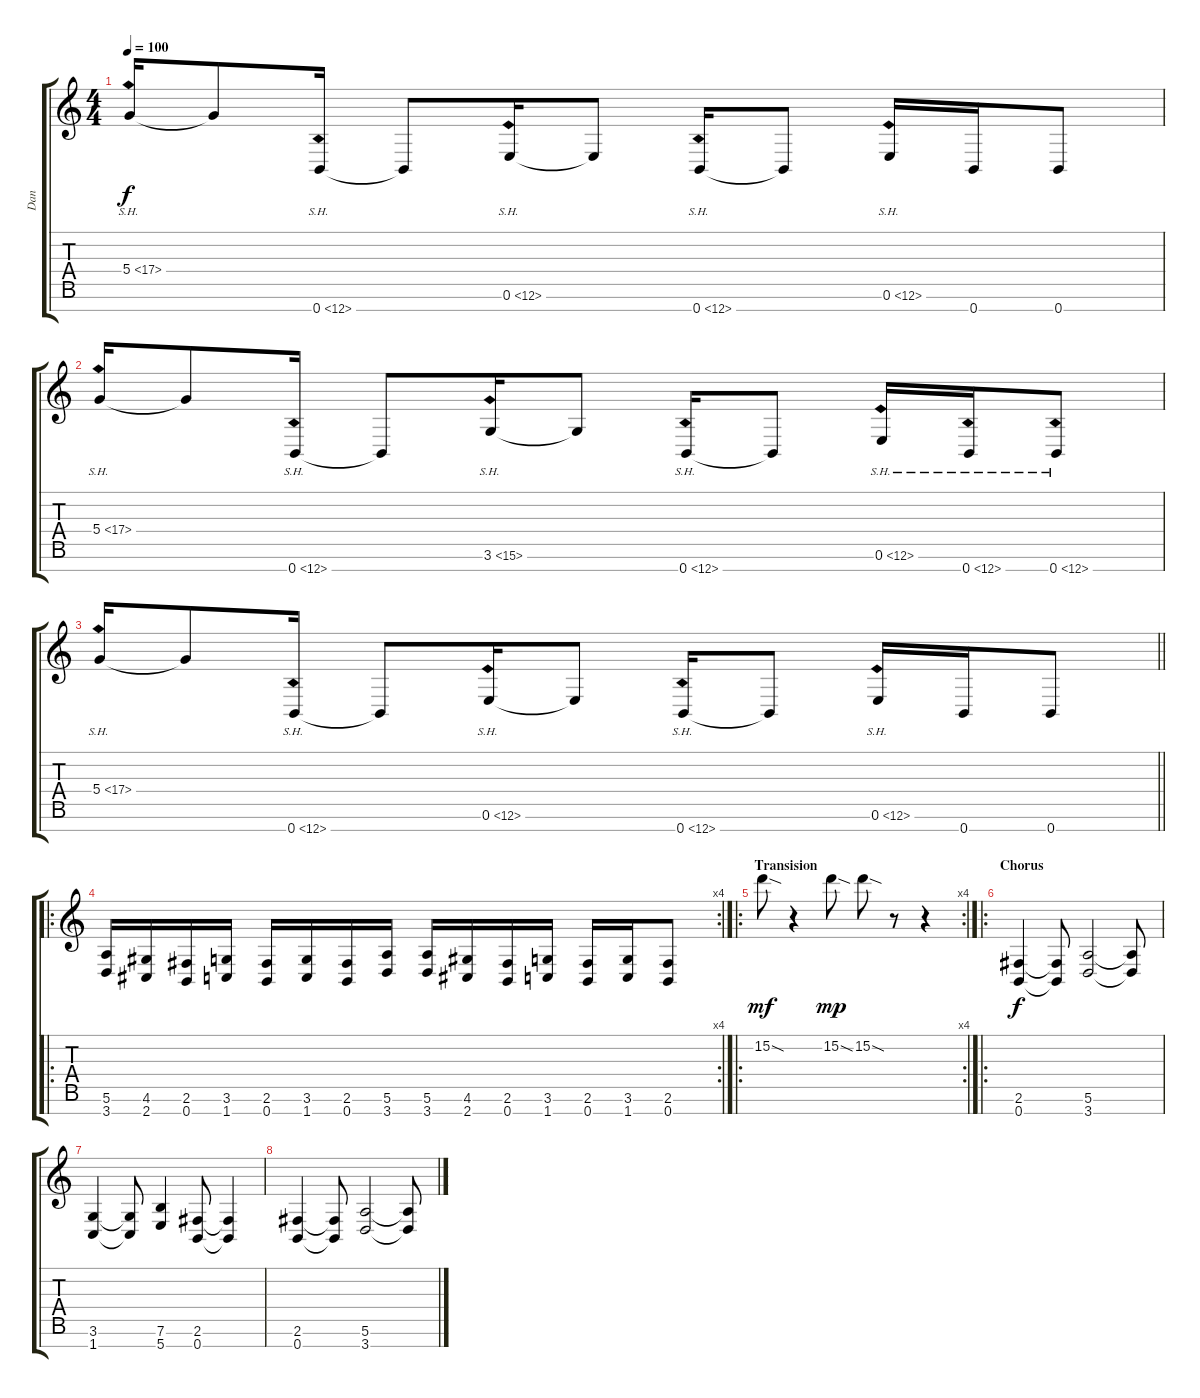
\track ("Dan" "Dan") {instrument distortionguitar}
\staff {score tabs}
\tuning (E4 B3 G3 D3 A2 E2 B1) {hide}
\ts (4 4)
\tempo 100
\clef g2
\ks c
5.4{sh 12}.16{dy f} 5.4{t}.8 0.7{sh 12}.16 0.7{t}.8 0.6{sh 12}.16 0.6{t}.8 0.7{sh 12}.16 0.7{t}.8 0.6{sh 12}.16 0.7.16 0.7.8 |
5.4{sh 12}.16 5.4{t}.8 0.7{sh 12}.16 0.7{t}.8 3.6{sh 12}.16 3.6{t}.8 0.7{sh 12}.16 0.7{t}.8 0.6{sh 12}.16 0.7{sh 12}.16 0.7{sh 12}.8 |
\barLineRight lightlight
5.4{sh 12}.16 5.4{t}.8 0.7{sh 12}.16 0.7{t}.8 0.6{sh 12}.16 0.6{t}.8 0.7{sh 12}.16 0.7{t}.8 0.6{sh 12}.16 0.7.16 0.7.8 |
\ro
\rc 4
(5.6 3.7).16 (4.6 2.7).16 (2.6 0.7).16 (3.6 1.7).16 (2.6 0.7).16 (3.6 1.7).16 (2.6 0.7).16 (5.6 3.7).16 (5.6 3.7).16 (4.6 2.7).16 (2.6 0.7).16 (3.6 1.7).16 (2.6 0.7).16 (3.6 1.7).16 (2.6 0.7).8 |
\ro
\rc 4
\section ("" "Transision")
15.2{sod}.8{dy mf} r.4 15.2{sod}.8{dy mp} 15.2{sod}.8 r.8 r.4 |
\ro
\section ("" "Chorus")
(2.6 0.7).4{dy f} (2.6{t} 0.7{t}).8 (5.6 3.7).2 (5.6{t} 3.7{t}).8 |
(3.6 1.7).4 (3.6{t} 1.7{t}).8 (7.6 5.7).4 (2.6 0.7).8 (2.6{t} 0.7{t}).4 |
(2.6 0.7).4 (2.6{t} 0.7{t}).8 (5.6 3.7).2 (5.6{t} 3.7{t}).8
